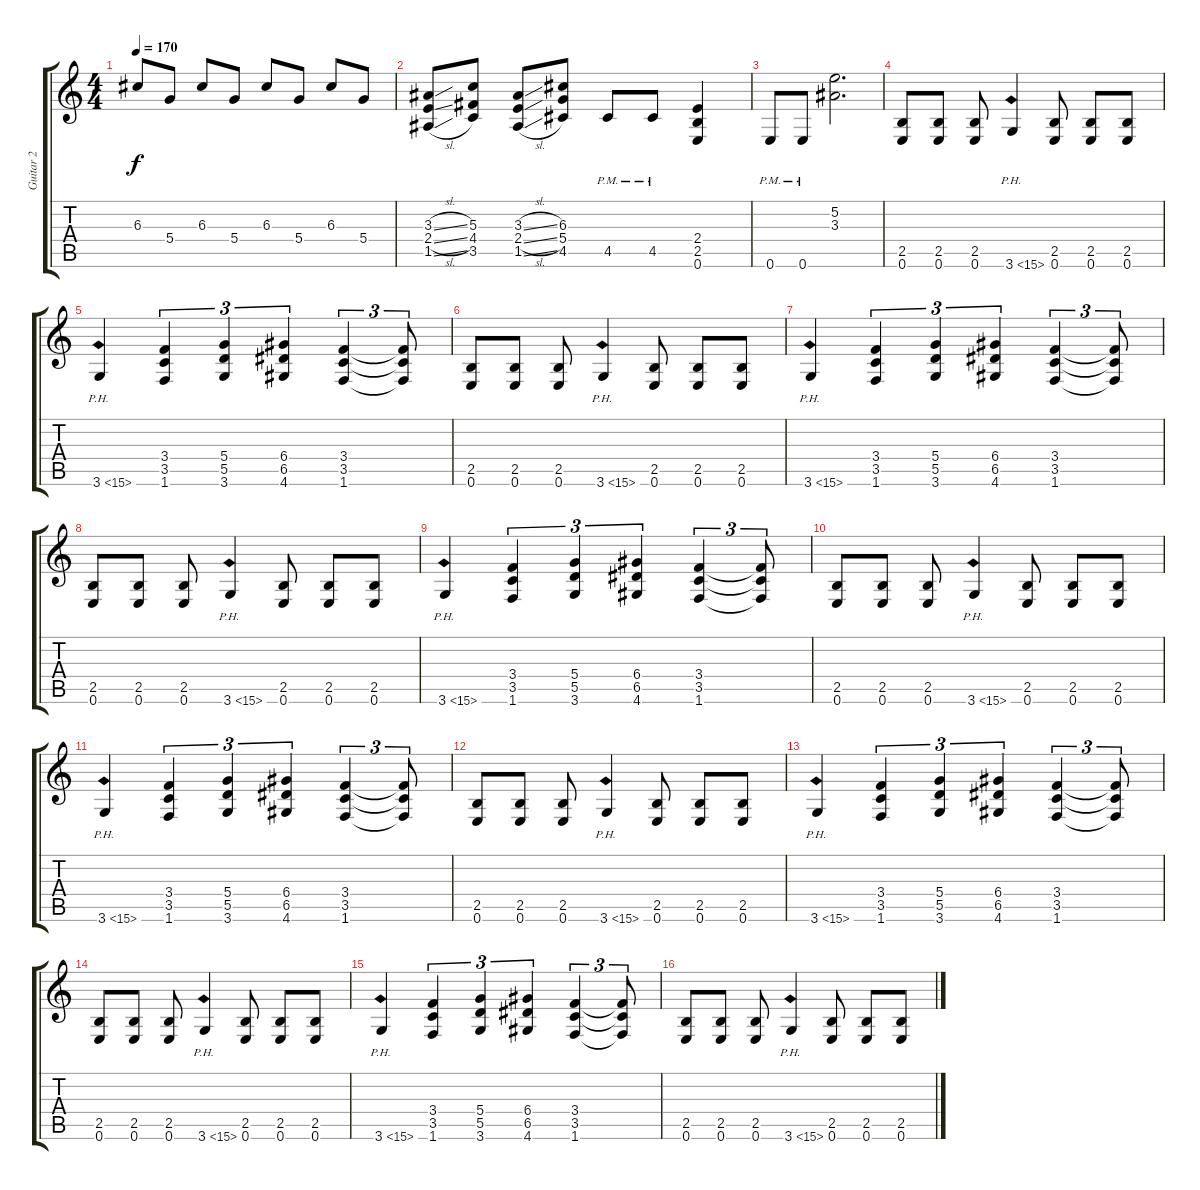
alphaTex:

\track ("Guitar 2" "Guitar 2") {instrument overdrivenguitar}
\staff {score tabs}
\tuning (E4 B3 G3 D3 A2 E2) {hide}
\ts (4 4)
\tempo 170
\clef g2
\ks c
6.3.8{dy f} 5.4.8 6.3.8 5.4.8 6.3.8 5.4.8 6.3.8 5.4.8 |
(3.3{sl} 2.4{sl} 1.5{sl}).8 (5.3 4.4 3.5).8 (3.3{sl} 2.4{sl} 1.5{sl}).8 (6.3 5.4 4.5).8 4.5{pm}.8 4.5{pm}.8 (2.4 2.5 0.6).4 |
0.6{pm}.8 0.6{pm}.8 (5.2 3.3).2{d} |
(2.5 0.6).8 (2.5 0.6).8 (2.5 0.6).8 3.6{ph 12}.4 (2.5 0.6).8 (2.5 0.6).8 (2.5 0.6).8 |
3.6{ph 12}.4 (3.4 3.5 1.6).4{tu (3 2)} (5.4 5.5 3.6).4{tu (3 2)} (6.4 6.5 4.6).4{tu (3 2)} (3.4 3.5 1.6).4{tu (3 2)} (3.4{t} 3.5{t} 1.6{t}).8{tu (3 2)} |
(2.5 0.6).8 (2.5 0.6).8 (2.5 0.6).8 3.6{ph 12}.4 (2.5 0.6).8 (2.5 0.6).8 (2.5 0.6).8 |
3.6{ph 12}.4 (3.4 3.5 1.6).4{tu (3 2)} (5.4 5.5 3.6).4{tu (3 2)} (6.4 6.5 4.6).4{tu (3 2)} (3.4 3.5 1.6).4{tu (3 2)} (3.4{t} 3.5{t} 1.6{t}).8{tu (3 2)} |
(2.5 0.6).8 (2.5 0.6).8 (2.5 0.6).8 3.6{ph 12}.4 (2.5 0.6).8 (2.5 0.6).8 (2.5 0.6).8 |
3.6{ph 12}.4 (3.4 3.5 1.6).4{tu (3 2)} (5.4 5.5 3.6).4{tu (3 2)} (6.4 6.5 4.6).4{tu (3 2)} (3.4 3.5 1.6).4{tu (3 2)} (3.4{t} 3.5{t} 1.6{t}).8{tu (3 2)} |
(2.5 0.6).8 (2.5 0.6).8 (2.5 0.6).8 3.6{ph 12}.4 (2.5 0.6).8 (2.5 0.6).8 (2.5 0.6).8 |
3.6{ph 12}.4 (3.4 3.5 1.6).4{tu (3 2)} (5.4 5.5 3.6).4{tu (3 2)} (6.4 6.5 4.6).4{tu (3 2)} (3.4 3.5 1.6).4{tu (3 2)} (3.4{t} 3.5{t} 1.6{t}).8{tu (3 2)} |
(2.5 0.6).8 (2.5 0.6).8 (2.5 0.6).8 3.6{ph 12}.4 (2.5 0.6).8 (2.5 0.6).8 (2.5 0.6).8 |
3.6{ph 12}.4 (3.4 3.5 1.6).4{tu (3 2)} (5.4 5.5 3.6).4{tu (3 2)} (6.4 6.5 4.6).4{tu (3 2)} (3.4 3.5 1.6).4{tu (3 2)} (3.4{t} 3.5{t} 1.6{t}).8{tu (3 2)} |
(2.5 0.6).8 (2.5 0.6).8 (2.5 0.6).8 3.6{ph 12}.4 (2.5 0.6).8 (2.5 0.6).8 (2.5 0.6).8 |
3.6{ph 12}.4 (3.4 3.5 1.6).4{tu (3 2)} (5.4 5.5 3.6).4{tu (3 2)} (6.4 6.5 4.6).4{tu (3 2)} (3.4 3.5 1.6).4{tu (3 2)} (3.4{t} 3.5{t} 1.6{t}).8{tu (3 2)} |
(2.5 0.6).8 (2.5 0.6).8 (2.5 0.6).8 3.6{ph 12}.4 (2.5 0.6).8 (2.5 0.6).8 (2.5 0.6).8
